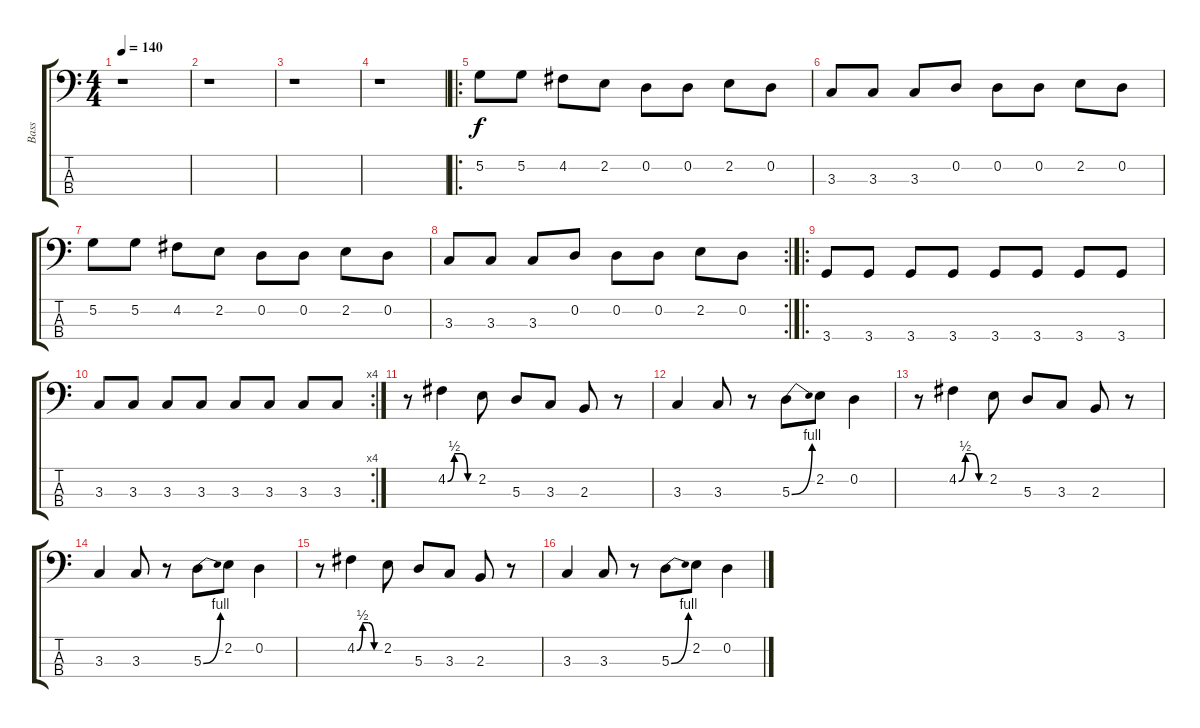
\track ("Bass" "Bass") {instrument electricbassfinger}
\staff {score tabs}
\tuning (G2 D2 A1 E1) {hide}
\ts (4 4)
\tempo 140
\clef f4
\ks c
r.1{dy f instrument electricbassfinger} |
r.1 |
r.1 |
r.1 |
\ro
5.2.8 5.2.8 4.2.8 2.2.8 0.2.8 0.2.8 2.2.8 0.2.8 |
3.3.8 3.3.8 3.3.8 0.2.8 0.2.8 0.2.8 2.2.8 0.2.8 |
5.2.8 5.2.8 4.2.8 2.2.8 0.2.8 0.2.8 2.2.8 0.2.8 |
\rc 2
3.3.8 3.3.8 3.3.8 0.2.8 0.2.8 0.2.8 2.2.8 0.2.8 |
\ro
3.4.8 3.4.8 3.4.8 3.4.8 3.4.8 3.4.8 3.4.8 3.4.8 |
\rc 4
3.3.8 3.3.8 3.3.8 3.3.8 3.3.8 3.3.8 3.3.8 3.3.8 |
r.8 4.2{be (custom 0 0 15 2 30 2 45 0 60 0)}.4 2.2.8 5.3.8 3.3.8 2.3.8 r.8 |
3.3.4 3.3.8 r.8 5.3{be (bend 0 0 60 4)}.8 2.2.8 0.2.4 |
r.8 4.2{be (custom 0 0 15 2 30 2 45 0 60 0)}.4 2.2.8 5.3.8 3.3.8 2.3.8 r.8 |
3.3.4 3.3.8 r.8 5.3{be (bend 0 0 60 4)}.8 2.2.8 0.2.4 |
r.8 4.2{be (custom 0 0 15 2 30 2 45 0 60 0)}.4 2.2.8 5.3.8 3.3.8 2.3.8 r.8 |
3.3.4 3.3.8 r.8 5.3{be (bend 0 0 60 4)}.8 2.2.8 0.2.4
